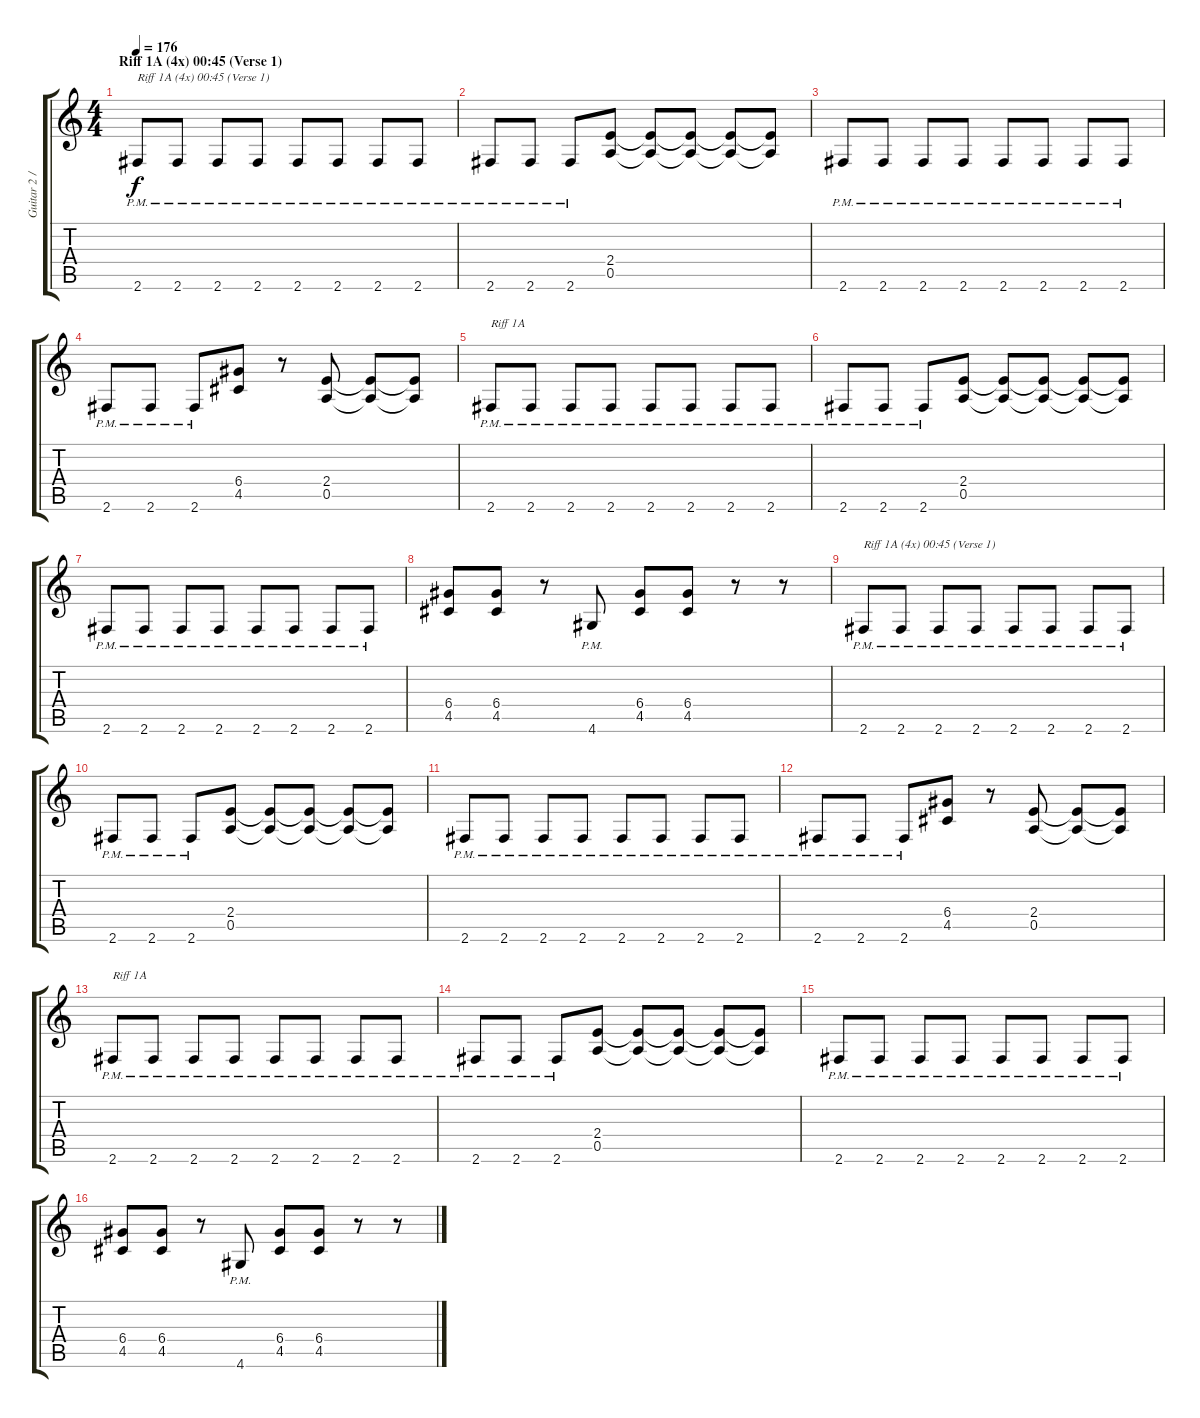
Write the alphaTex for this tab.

\track ("Guitar 2 / Solo" "Guitar 2 /") {instrument distortionguitar}
\staff {score tabs}
\tuning (E4 B3 G3 D3 A2 E2) {hide}
\ts (4 4)
\section ("" "Riff 1A (4x) 00:45 (Verse 1)")
\tempo 176
\clef g2
\ks c
2.6{pm}.8{txt "Riff 1A (4x) 00:45 (Verse 1)" dy f} 2.6{pm}.8 2.6{pm}.8 2.6{pm}.8 2.6{pm}.8 2.6{pm}.8 2.6{pm}.8 2.6{pm}.8 |
2.6{pm}.8 2.6{pm}.8 2.6{pm}.8 (2.4 0.5).8 (2.4{t} 0.5{t}).8 (2.4{t} 0.5{t}).8 (2.4{t} 0.5{t}).8 (2.4{t} 0.5{t}).8 |
2.6{pm}.8 2.6{pm}.8 2.6{pm}.8 2.6{pm}.8 2.6{pm}.8 2.6{pm}.8 2.6{pm}.8 2.6{pm}.8 |
2.6{pm}.8 2.6{pm}.8 2.6{pm}.8 (6.4 4.5).8 r.8 (2.4 0.5).8 (2.4{t} 0.5{t}).8 (2.4{t} 0.5{t}).8 |
2.6{pm}.8{txt "Riff 1A"} 2.6{pm}.8 2.6{pm}.8 2.6{pm}.8 2.6{pm}.8 2.6{pm}.8 2.6{pm}.8 2.6{pm}.8 |
2.6{pm}.8 2.6{pm}.8 2.6{pm}.8 (2.4 0.5).8 (2.4{t} 0.5{t}).8 (2.4{t} 0.5{t}).8 (2.4{t} 0.5{t}).8 (2.4{t} 0.5{t}).8 |
2.6{pm}.8 2.6{pm}.8 2.6{pm}.8 2.6{pm}.8 2.6{pm}.8 2.6{pm}.8 2.6{pm}.8 2.6{pm}.8 |
(6.4 4.5).8 (6.4 4.5).8 r.8 4.6{pm}.8 (6.4 4.5).8 (6.4 4.5).8 r.8 r.8 |
2.6{pm}.8{txt "Riff 1A (4x) 00:45 (Verse 1)"} 2.6{pm}.8 2.6{pm}.8 2.6{pm}.8 2.6{pm}.8 2.6{pm}.8 2.6{pm}.8 2.6{pm}.8 |
2.6{pm}.8 2.6{pm}.8 2.6{pm}.8 (2.4 0.5).8 (2.4{t} 0.5{t}).8 (2.4{t} 0.5{t}).8 (2.4{t} 0.5{t}).8 (2.4{t} 0.5{t}).8 |
2.6{pm}.8 2.6{pm}.8 2.6{pm}.8 2.6{pm}.8 2.6{pm}.8 2.6{pm}.8 2.6{pm}.8 2.6{pm}.8 |
2.6{pm}.8 2.6{pm}.8 2.6{pm}.8 (6.4 4.5).8 r.8 (2.4 0.5).8 (2.4{t} 0.5{t}).8 (2.4{t} 0.5{t}).8 |
2.6{pm}.8{txt "Riff 1A"} 2.6{pm}.8 2.6{pm}.8 2.6{pm}.8 2.6{pm}.8 2.6{pm}.8 2.6{pm}.8 2.6{pm}.8 |
2.6{pm}.8 2.6{pm}.8 2.6{pm}.8 (2.4 0.5).8 (2.4{t} 0.5{t}).8 (2.4{t} 0.5{t}).8 (2.4{t} 0.5{t}).8 (2.4{t} 0.5{t}).8 |
2.6{pm}.8 2.6{pm}.8 2.6{pm}.8 2.6{pm}.8 2.6{pm}.8 2.6{pm}.8 2.6{pm}.8 2.6{pm}.8 |
(6.4 4.5).8 (6.4 4.5).8 r.8 4.6{pm}.8 (6.4 4.5).8 (6.4 4.5).8 r.8 r.8
